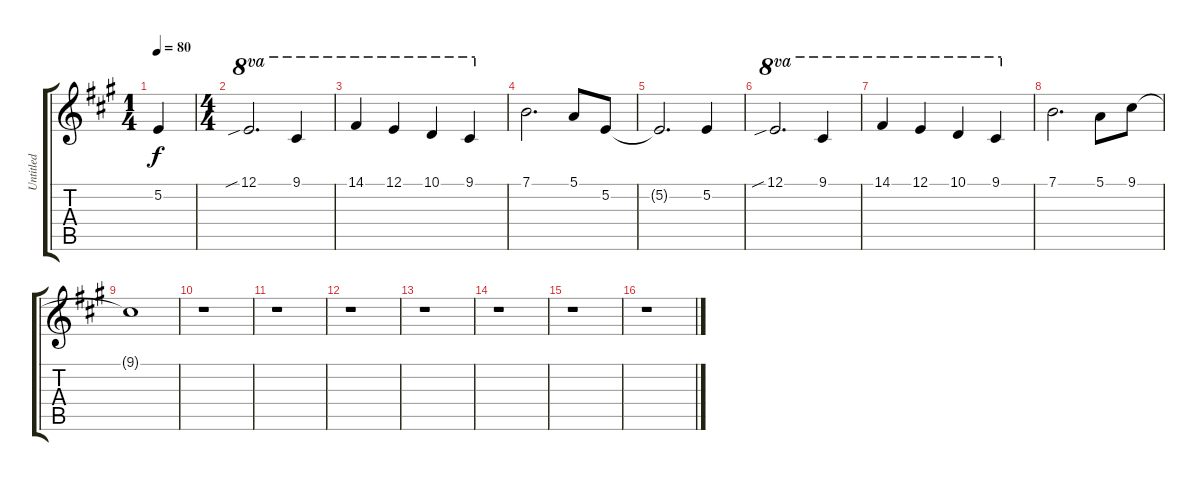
\track ("Untitled" "Untitled") {instrument electricpiano1}
\staff {score tabs}
\tuning (E4 B3 G3 D3 A2 E2) {hide}
\ts (1 4)
\tempo 80
\clef g2
\ks a
5.2.4{dy f instrument electricpiano1} |
\ts (4 4)
12.1{sib}.2{d ot 8va} 9.1.4{ot 8va} |
14.1.4{ot 8va} 12.1.4{ot 8va} 10.1.4{ot 8va} 9.1.4{ot 8va} |
7.1.2{d} 5.1.8 5.2.8 |
5.2{t}.2{d} 5.2.4 |
12.1{sib}.2{d ot 8va} 9.1.4{ot 8va} |
14.1.4{ot 8va} 12.1.4{ot 8va} 10.1.4{ot 8va} 9.1.4{ot 8va} |
7.1.2{d} 5.1.8 9.1.8 |
9.1{t}.1 |
r.1 |
r.1 |
r.1 |
r.1 |
r.1 |
r.1 |
r.1
